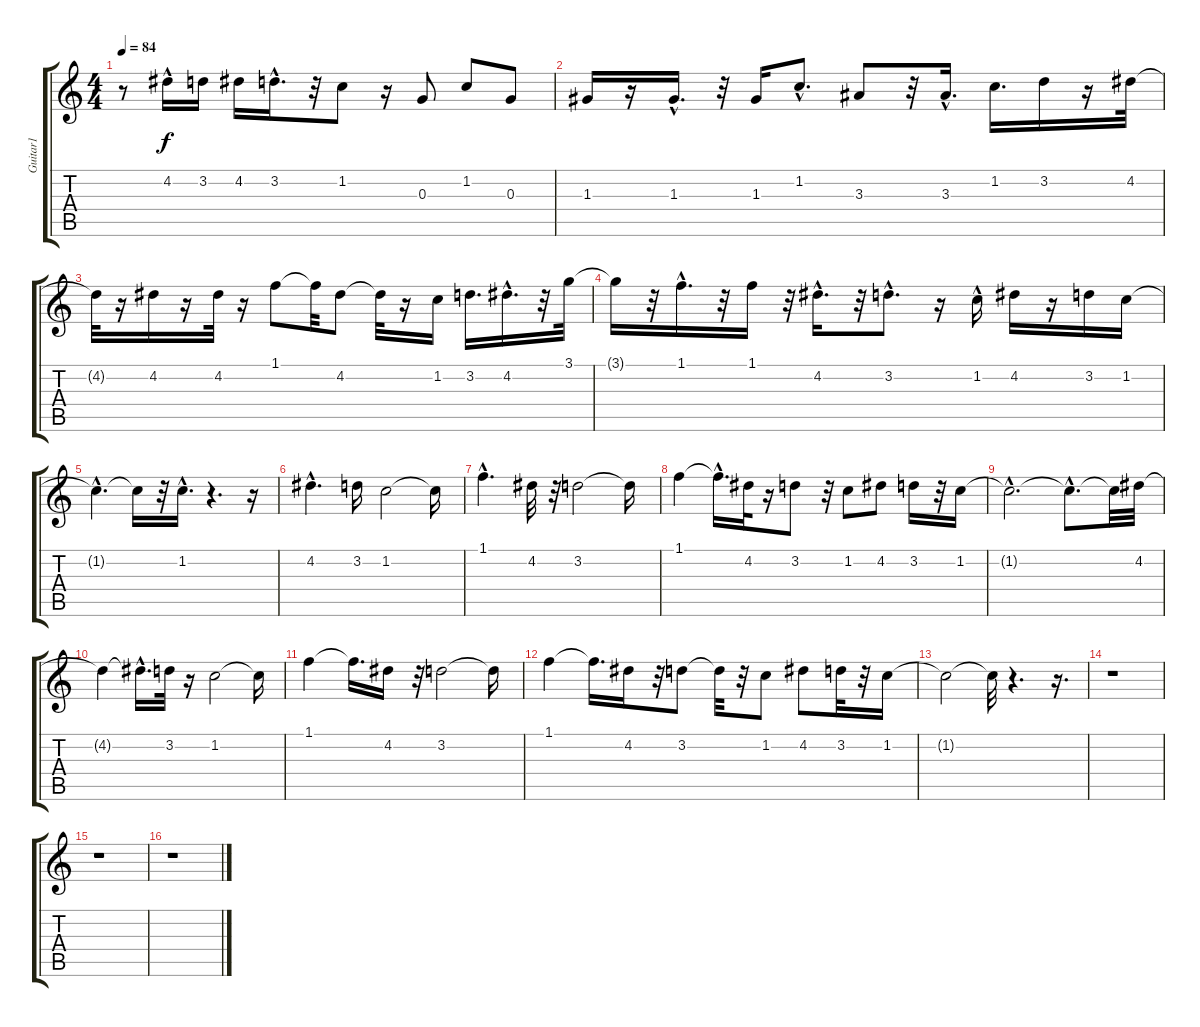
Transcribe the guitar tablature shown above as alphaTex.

\track ("Guitar1" "Guitar1") {instrument distortionguitar}
\staff {score tabs}
\tuning (E4 B3 G3 D3 A2 E2) {hide}
\ts (4 4)
\tempo 84
\clef g2
\ks c
r.8{dy f} 4.2{hac}.16 3.2.16 4.2.16 3.2{hac}.16{d} r.32 1.2.8 r.16 0.3.8 1.2.8 0.3.8 |
1.3.16 r.16 1.3{hac}.16{d} r.32 1.3.16 1.2{hac}.8{d} 3.3.8 r.32 3.3{hac}.16{d} 1.2.16{d} 3.2.16 r.16 4.2.32 |
4.2{t}.32 r.16 4.2.16 r.16 4.2.32 r.16 1.1.8 1.1{t}.32 4.2.8 4.2{t}.32 r.16 1.2.16 3.2.16{d} 4.2{hac}.16{d} r.32 3.1.32 |
3.1{t}.16 r.32 1.1{hac}.16{d} r.32 1.1.16 r.32 4.2{hac}.16{d} r.32 3.2{hac}.8{d} r.16 1.2{hac}.16 4.2.16 r.16 3.2.16 1.2.16 |
1.2{hac t}.4{d} 1.2{t}.16 r.32 1.2{hac}.16{d} r.4{d} r.16 |
4.2{hac}.4{d} 3.2.16 1.2.2 1.2{t}.16 |
1.1{hac}.4{d} 4.2.32 r.32 3.2.2 3.2{t}.16 |
1.1.4 1.1{hac t}.16{d} 4.2.32 r.16 3.2.8 r.32 1.2.8 4.2.8 3.2.16 r.32 1.2.16 |
1.2{hac t}.2{d} 1.2{hac t}.8{d} 1.2{t}.32 4.2.32 |
4.2{t}.4 4.2{hac t}.16{d} 3.2.32 r.16 1.2.2 1.2{t}.16 |
1.1.4 1.1{t}.16{d} 4.2.16 r.32 3.2.2 3.2{t}.16 |
1.1.4 1.1{t}.16{d} 4.2.16 r.32 3.2.8 3.2{t}.32 r.32 1.2.8 4.2.8 3.2.32 r.32 1.2.16 |
1.2{t}.2 1.2{t}.32 r.4{d} r.16{d} |
r.1 |
r.1 |
r.1
